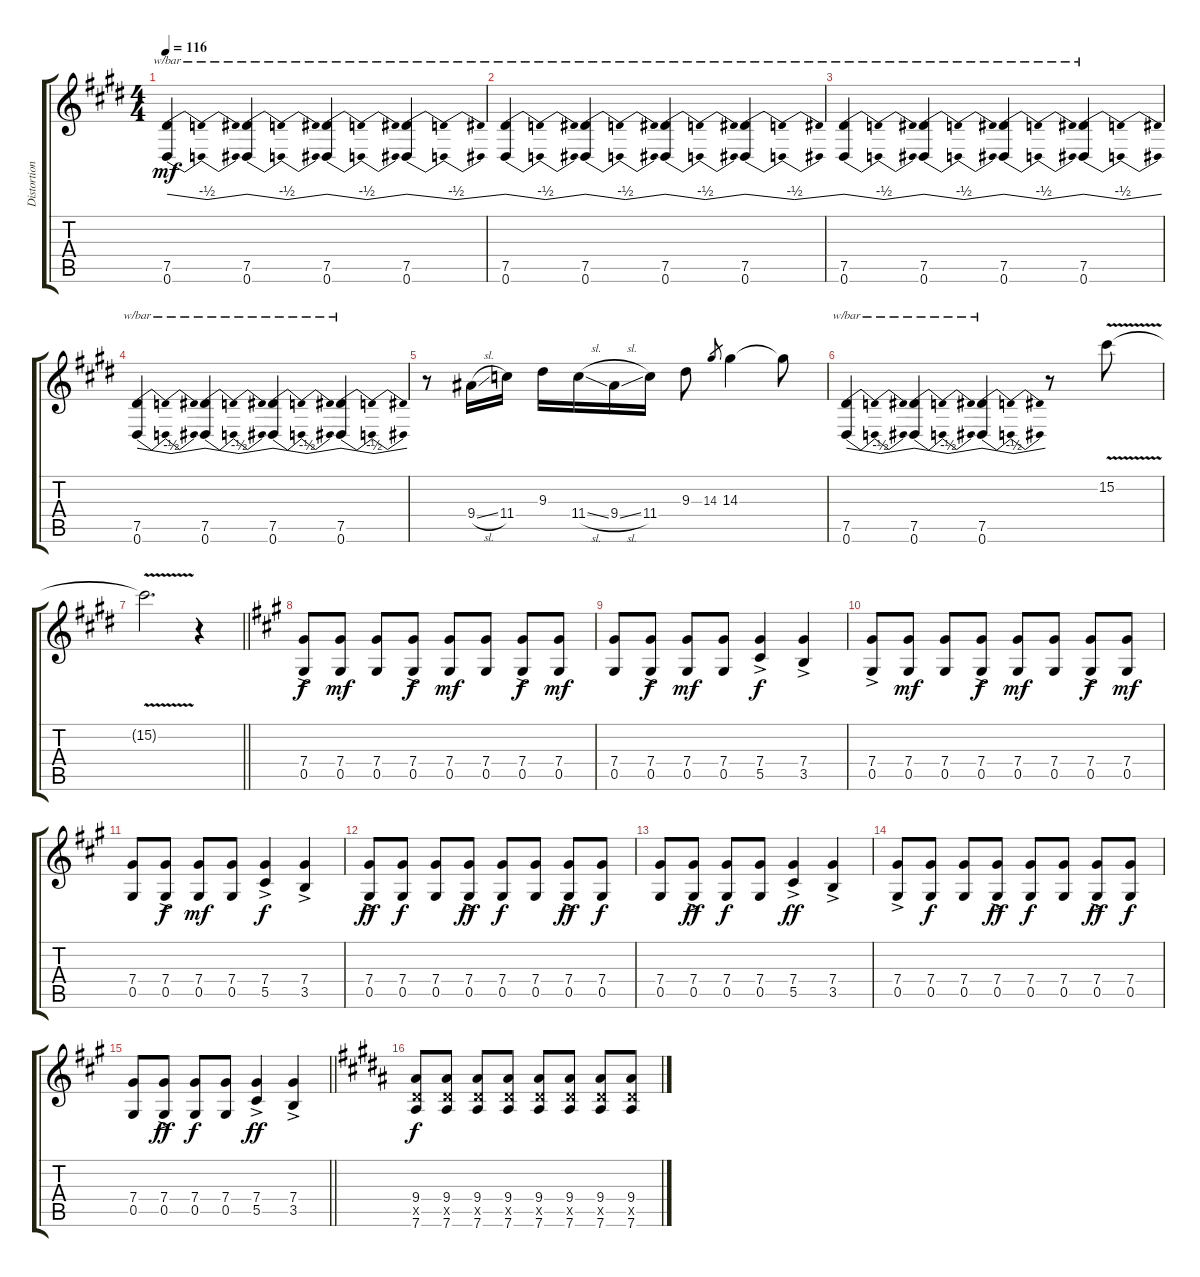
\track ("Distortion 2" "Distortion") {instrument distortionguitar}
\staff {score tabs}
\tuning (Eb4 Bb3 Gb3 Db3 Ab2 Eb2) {hide}
\ts (4 4)
\tempo 116
\clef g2
\ks c#minor
(7.5 0.6).4{tbe (dip default 0 0 30 -2 60 0) dy mf} (7.5 0.6).4{tbe (dip default 0 0 30 -2 60 0)} (7.5 0.6).4{tbe (dip default 0 0 30 -2 60 0)} (7.5 0.6).4{tbe (dip default 0 0 30 -2 60 0)} |
\ks e
(7.5 0.6).4{tbe (dip default 0 0 30 -2 60 0)} (7.5 0.6).4{tbe (dip default 0 0 30 -2 60 0)} (7.5 0.6).4{tbe (dip default 0 0 30 -2 60 0)} (7.5 0.6).4{tbe (dip default 0 0 30 -2 60 0)} |
\ks c#minor
(7.5 0.6).4{tbe (dip default 0 0 30 -2 60 0)} (7.5 0.6).4{tbe (dip default 0 0 30 -2 60 0)} (7.5 0.6).4{tbe (dip default 0 0 30 -2 60 0)} (7.5 0.6).4{tbe (dip default 0 0 30 -2 60 0)} |
(7.5 0.6).4{tbe (dip default 0 0 30 -2 60 0)} (7.5 0.6).4{tbe (dip default 0 0 30 -2 60 0)} (7.5 0.6).4{tbe (dip default 0 0 30 -2 60 0)} (7.5 0.6).4{tbe (dip default 0 0 30 -2 60 0)} |
\ks e
r.8 9.4{sl}.16 11.4.16 9.3.16 11.4{sl}.16 9.4{sl}.16 11.4.16 9.3.8 14.3.8{gr} 14.3.4 14.3{t}.8 |
\ks c#minor
(7.5 0.6).4{tbe (dip default 0 0 30 -2 60 0)} (7.5 0.6).4{tbe (dip default 0 0 30 -2 60 0)} (7.5 0.6).4{tbe (dip default 0 0 30 -2 60 0)} r.8 15.2{v}.8 |
\barLineRight lightlight
15.2{v t}.2{d} r.4 |
\ks a
(7.4{ac} 0.5{ac}).8{dy f} (7.4 0.5).8{dy mf} (7.4 0.5).8 (7.4{ac} 0.5{ac}).8{dy f} (7.4 0.5).8{dy mf} (7.4 0.5).8 (7.4{ac} 0.5{ac}).8{dy f} (7.4 0.5).8{dy mf} |
(7.4 0.5).8 (7.4{ac} 0.5{ac}).8{dy f} (7.4 0.5).8{dy mf} (7.4 0.5).8 (7.4{ac} 5.5{ac}).4{dy f} (7.4{ac} 3.5{ac}).4 |
(7.4{ac} 0.5{ac}).8 (7.4 0.5).8{dy mf} (7.4 0.5).8 (7.4{ac} 0.5{ac}).8{dy f} (7.4 0.5).8{dy mf} (7.4 0.5).8 (7.4{ac} 0.5{ac}).8{dy f} (7.4 0.5).8{dy mf} |
(7.4 0.5).8 (7.4{ac} 0.5{ac}).8{dy f} (7.4 0.5).8{dy mf} (7.4 0.5).8 (7.4{ac} 5.5{ac}).4{dy f} (7.4{ac} 3.5{ac}).4 |
(7.4{ac} 0.5{ac}).8{dy ff} (7.4 0.5).8{dy f} (7.4 0.5).8 (7.4{ac} 0.5{ac}).8{dy ff} (7.4 0.5).8{dy f} (7.4 0.5).8 (7.4{ac} 0.5{ac}).8{dy ff} (7.4 0.5).8{dy f} |
(7.4 0.5).8 (7.4{ac} 0.5{ac}).8{dy ff} (7.4 0.5).8{dy f} (7.4 0.5).8 (7.4{ac} 5.5{ac}).4{dy ff} (7.4{ac} 3.5{ac}).4 |
(7.4{ac} 0.5{ac}).8 (7.4 0.5).8{dy f} (7.4 0.5).8 (7.4{ac} 0.5{ac}).8{dy ff} (7.4 0.5).8{dy f} (7.4 0.5).8 (7.4{ac} 0.5{ac}).8{dy ff} (7.4 0.5).8{dy f} |
\barLineRight lightlight
(7.4 0.5).8 (7.4{ac} 0.5{ac}).8{dy ff} (7.4 0.5).8{dy f} (7.4 0.5).8 (7.4{ac} 5.5{ac}).4{dy ff} (7.4{ac} 3.5{ac}).4 |
\ks b
(9.4 7.5{x} 7.6).8{dy f} (9.4 7.5{x} 7.6).8 (9.4 7.5{x} 7.6).8 (9.4 7.5{x} 7.6).8 (9.4 7.5{x} 7.6).8 (9.4 7.5{x} 7.6).8 (9.4 7.5{x} 7.6).8 (9.4 7.5{x} 7.6).8
